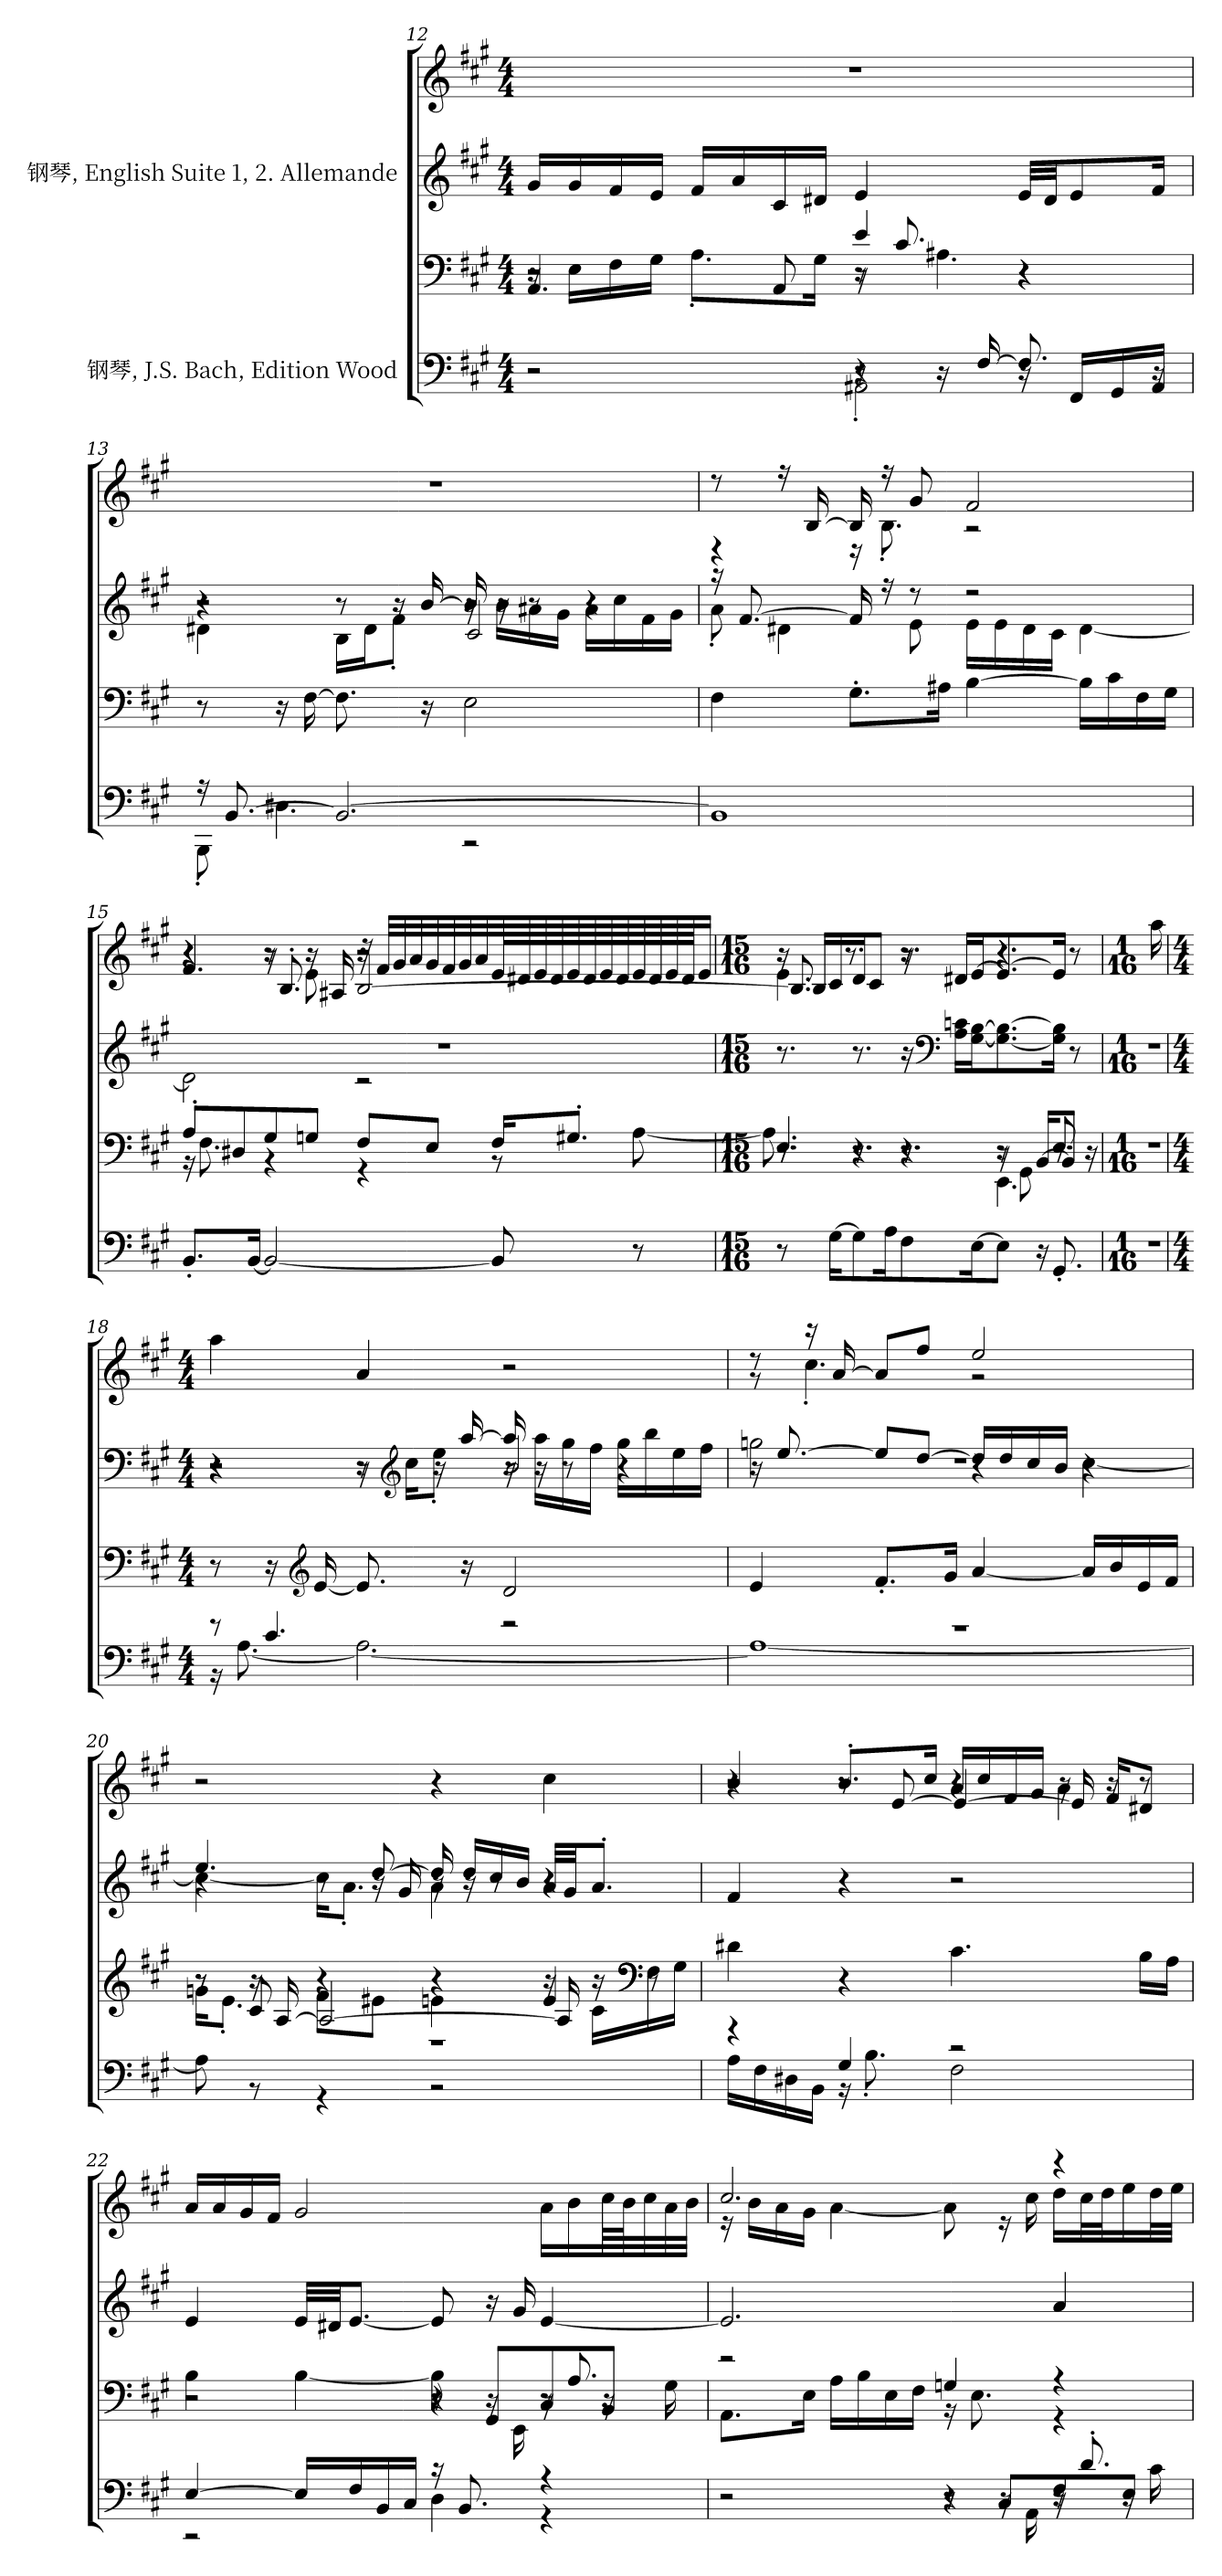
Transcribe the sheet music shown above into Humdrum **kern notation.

**kern	**kern	**kern	**kern
*part2	*part2	*part1	*part1
*staff4	*staff3	*staff2	*staff1
*I"钢琴, J.S. Bach, Edition Wood	*	*I"钢琴, English Suite 1, 2. Allemande	*
!!LO:LB:g=z
*clefF4	*clefF4	*clefG2	*clefG2
*k[f#c#g#]	*k[f#c#g#]	*k[f#c#g#]	*k[f#c#g#]
*M4/4	*M4/4	*M4/4	*M4/4
=12	=12	=12	=12
*^	*^	*	*
*	*^	*	*^	*	*
2r	2r	2r	2r	16r	4.AA/	16g#/LL	1r
.	.	.	.	16E\LL	.	16g#/	.
.	.	.	.	16F#\	.	16f#/	.
.	.	.	.	16G#\JJ	.	16e/JJ	.
.	.	.	.	8.A'\L	.	16f#/LL	.
.	.	.	.	.	.	16a/	.
.	.	.	.	.	8AA/	16c#/	.
.	.	.	.	16G#\Jk	.	16d#X/JJ	.
8r	2AA#X'\	4r	16r	8r	4e/	4e/	.
.	.	.	8.c#/	.	.	.	.
16r	.	.	.	4.A#X\	.	.	.
[16F#/	.	.	.	.	.	.	.
8.F#/]	.	16r	4r	.	4r	32e/LLL	.
.	.	.	.	.	.	32d#/JJ	.
.	.	16FF#/LL	.	.	.	8e/	.
.	.	16GG#/	.	.	.	.	.
16r	.	16AA#/JJ	.	.	.	16f#/Jk	.
*	*v	*v	*	*	*	*	*
*	*	*v	*v	*v	*	*
=13	=13	=13	=13	=13
*	*	*	*^	*
*	*	*	*	*^	*
16r	8BBB'\	8r	4r	4d#X\	2r	1r
[8.BB/	.	.	.	.	.	.
.	4.D#X\	16r	.	.	.	.
.	.	[16F#\	.	.	.	.
2.BB/_	.	8.F#\]	8r	16B\LL	.	.
.	.	.	.	16d#\J	.	.
.	.	.	16r	8f#'\J	.	.
.	.	16r	[16b/	.	.	.
.	2r	2E\	16b/]	16r	2c#/	.
.	.	.	16r	16b\LL	.	.
.	.	.	8r	16a#X\	.	.
.	.	.	.	16g#\JJ	.	.
.	.	.	4r	16a#\LL	.	.
.	.	.	.	16cc#\	.	.
.	.	.	.	16f#\	.	.
.	.	.	.	16g#\JJ	.	.
*v	*v	*	*	*v	*v	*
!!LO:LB:g=z
=14	=14	=14	=14	=14
*	*	*	*	*^
1BB]	4F#\	16r	8a'\	8r	4r
.	.	[8.f#/	.	.	.
.	.	.	4d#X\	16r	.
.	.	.	.	[16B/	.
.	8.G#'\L	16f#/]	.	16B/]	16r
.	.	16r	.	16r	8.B'\
.	.	8r	8e\	8g#/	.
.	16A#X\Jk	.	.	.	.
.	[4B\	2r	16e\LL	2f#/	2r
.	.	.	16e\	.	.
.	.	.	16d#\	.	.
.	.	.	16c#\JJ	.	.
.	16B\LL]	.	[4d#\	.	.
.	16c#\	.	.	.	.
.	16F#\	.	.	.	.
.	16G#\JJ	.	.	.	.
!!LO:PB:g=z
=15	=15	=15	=15	=15	=15
*	*^	*	*	*	*^
8.BB'/L	8A'/L	16r	1r	2d#\]	4.f#/	4r	4r
.	.	8.F#\	.	.	.	.	.
.	8D#X/	.	.	.	.	.	.
[16BB/Jk	.	.	.	.	.	.	.
2BB/_	8G#/	4r	.	.	.	8r	16r
.	.	.	.	.	.	.	8.B'/
.	8Gn/J	.	.	.	16r	8e\	.
.	.	.	.	.	16A#X/	.	.
.	8F#/L	4r	.	2r	32r	2r	[2B/
.	.	.	.	.	32f#/LLL	.	.
.	.	.	.	.	32g#/	.	.
.	.	.	.	.	32a/	.	.
.	8E/J	.	.	.	32g#/	.	.
.	.	.	.	.	32f#/	.	.
.	.	.	.	.	32g#/	.	.
.	.	.	.	.	32a/	.	.
8BB/]	16F#/KL	8r	.	.	64e/L	.	.
.	.	.	.	.	64d#X/	.	.
.	.	.	.	.	64e/	.	.
.	.	.	.	.	64d#/	.	.
.	8.G#X'/J	.	.	.	64e/	.	.
.	.	.	.	.	64d#/	.	.
.	.	.	.	.	64e/	.	.
.	.	.	.	.	64d#/	.	.
8r	.	[8A\	.	.	64e/	.	.
.	.	.	.	.	64d#/	.	.
.	.	.	.	.	64e/	.	.
.	.	.	.	.	64d#/JJ	.	.
.	.	.	.	.	16e/JJ	.	.
*	*v	*v	*	*	*	*	*
*	*	*v	*v	*	*	*
!!LO:LB:g=z	!!	!!
=16	=16	=16	=16	=16	=16
*M15/16	*M15/16	*M15/16	*M15/16	*	*
*	*^	*	*	*	*
*	*	*^	*	*	*	*
*	*	*	*^	*	*	*	*
8r	4.E/	8.A\]	8.r	8.r	8.r	16r	4.e\	8.B/]
.	.	.	.	.	.	16B/LL	.	.
[16G#\KL	.	.	.	.	.	16c#/	.	.
8G#\]	.	4.r	8.r	8.r	8.r	16d/J	.	8.r
.	.	.	.	.	.	8c#/J	.	.
16A\K	.	.	.	.	.	.	.	.
8F#\	4.r	.	8.r	8.r	16r	16r	8.r	8.r
*	*	*	*	*	*clefF4	*	*	*
.	.	.	.	.	16A\ 16cn\LL	16d#X/LL	.	.
[16E\K	.	.	.	.	[16G#\ [16B\J	[16e/J	.	.
8E\J]	.	4.EE\	8r	16r	8.G#\_ 8.B\_	8.e/_	4.r	4.r
.	.	.	.	8GG#\	.	.	.	.
16r	.	.	[16BB/KL	.	.	.	.	.
8.GG#'/	8.E'/	.	8BB/J]	8.r	16G#\] 16B\]Jk	16e/Jk]	.	.
.	.	.	.	.	8r	8r	.	.
.	.	.	16r	.	.	.	.	.
*	*v	*v	*v	*v	*	*v	*v	*v
=17	=17	=17	=17
*M1/16	*M1/16	*M1/16	*M1/16
16r	16r	16r	16aa\
!!LO:LB:g=z
=18	=18	=18	=18
*M4/4	*M4/4	*M4/4	*M4/4
*^	*	*^	*
*	*	*	*	*^	*
8r	16r	8r	4r	4r	2r	4aa\
.	[8.A\	.	.	.	.	.
4.c#/	.	16r	.	.	.	.
*	*	*clefG2	*	*	*	*
.	.	[16e/	.	.	.	.
.	2.A\_	8.e/]	8r	16r	.	4a/
*	*	*	*clefG2	*	*	*
.	.	.	.	16cc#\KL	.	.
.	.	.	16r	8ee'\J	.	.
.	.	16r	[16aa/	.	.	.
2r	.	2d/	16aa/]	16r	2b/	2r
.	.	.	16r	16aa\LL	.	.
.	.	.	8r	16gg#\	.	.
.	.	.	.	16ff#\JJ	.	.
.	.	.	4r	16gg#\LL	.	.
.	.	.	.	16bb\	.	.
.	.	.	.	16ee\	.	.
.	.	.	.	16ff#\JJ	.	.
=19	=19	=19	=19	=19	=19	=19
*	*	*	*	*	*	*^
1r	1A_	4e/	1r	2ggn\	16r	8r	8r
.	.	.	.	.	[8.ee/	.	.
.	.	.	.	.	.	16r	4.cc#'\
.	.	.	.	.	.	[16a/	.
.	.	8.f#'/L	.	.	8ee/L]	8a/L]	.
.	.	.	.	.	[8dd/J	8ff#/J	.
.	.	16g#/Jk	.	.	.	.	.
.	.	[4a/	.	4r	16dd/LL]	2ee/	2r
.	.	.	.	.	16dd/	.	.
.	.	.	.	.	16cc#/	.	.
.	.	.	.	.	16b/JJ	.	.
.	.	16a/LL]	.	[4cc#\	4r	.	.
.	.	16b/	.	.	.	.	.
.	.	16e/	.	.	.	.	.
.	.	16f#/JJ	.	.	.	.	.
*	*	*	*	*	*	*v	*v
!!LO:PB:g=z
=20	=20	=20	=20	=20	=20	=20
*	*	*^	*	*	*	*
*	*	*	*^	*	*	*	*
1r	8A\]	8r	16gn\KL	8r	4r	4cc#\_	4.ee/	2r
.	.	.	8.e'\J	.	.	.	.	.
.	8r	8c#/	.	16r	.	.	.	.
.	.	.	.	[16A/	.	.	.	.
.	4r	4r	8f#\L	2A/_	8r	16cc#\KL]	.	.
.	.	.	.	.	.	8.a'\J	.	.
.	.	.	8e#X\J	.	[8dd/	.	16r	.
.	.	.	.	.	.	.	16g#/	.
.	2r	4r	4en\	.	16dd/]	4a\	16r	4r
.	.	.	.	.	16r	.	16dd/LL	.
.	.	.	.	.	8r	.	16cc#/	.
.	.	.	.	.	.	.	16b/JJ	.
.	.	4e/	16r	16A/]	4r	4r	32a/LLL	4cc#\
.	.	.	.	.	.	.	32g#/JJ	.
.	.	.	16c#\LL	16r	.	.	8.a'/J	.
*	*	*clefF4	*	*	*	*	*	*
.	.	.	16F#\	8r	.	.	.	.
.	.	.	16G#\JJ	.	.	.	.	.
*	*	*v	*v	*v	*	*	*	*
*	*	*	*v	*v	*v	*
!!LO:LB:g=z
=21	=21	=21	=21	=21
*	*	*	*	*^
*	*	*	*	*	*^
4r	16A\LL	4d#X\	4f#/	4b/	2r	4r
.	16F#\	.	.	.	.	.
.	16D#X\	.	.	.	.	.
.	16BB\JJ	.	.	.	.	.
4G#/	16r	4r	4r	8.b'/L	.	8r
.	8.B'\	.	.	.	.	.
.	.	.	.	.	.	[8e/
.	.	.	.	16cc#/Jk	.	.
2r	2F#\	4.c#\	2r	16a/LL	4r	4e/_
.	.	.	.	16cc#/	.	.
.	.	.	.	16f#/	.	.
.	.	.	.	16g#/JJ	.	.
.	.	.	.	16r	4a\	16e/]
.	.	.	.	16f#/KL	.	16r
.	.	16B\LL	.	8d#X/J	.	8r
.	.	16A\JJ	.	.	.	.
*	*	*	*	*v	*v	*v
=22	=22	=22	=22	=22
*	*	*^	*	*
*	*	*	*^	*	*
[4E/	2r	2r	4B\	2r	4e/	16a/LL
.	.	.	.	.	.	16a/
.	.	.	.	.	.	16g#/
.	.	.	.	.	.	16f#/JJ
16E/LL]	.	.	[4B\	.	32e/LLL	2g#/
.	.	.	.	.	32d#X/JJ	.
16F#/	.	.	.	.	[8.e/J	.
16BB/	.	.	.	.	.	.
16C#/JJ	.	.	.	.	.	.
16r	4D\	4r	8B\]	8r	8e/]	.
8.BB/	.	.	.	.	.	.
.	.	.	16r	8GG#/L	16r	.
.	.	.	16EE\	.	16g#/	.
4r	4r	16r	8r	8C#/	[4e/	16a\LL
.	.	8.A'/	.	.	.	16b\
.	.	.	16r	8BB/J	.	64cc#\LL
.	.	.	.	.	.	64b\J
.	.	.	.	.	.	32cc#\
.	.	.	16G#\	.	.	32a\
.	.	.	.	.	.	32b\JJJ
*	*	*	*v	*v	*	*
!!LO:LB:g=z
=23	=23	=23	=23	=23	=23
*	*^	*	*	*	*^
2r	2r	2r	2r	8.AA\L	2.e/]	2.cc#/	16r
.	.	.	.	.	.	.	16b\LL
.	.	.	.	.	.	.	16a\
.	.	.	.	16E\Jk	.	.	16g#\JJ
.	.	.	.	16A\LL	.	.	[4a\
.	.	.	.	16B\	.	.	.
.	.	.	.	16E\	.	.	.
.	.	.	.	16F#\JJ	.	.	.
4r	8r	8r	4Gn/	16r	.	.	8a\]
.	.	.	.	8.E\	.	.	.
.	16r	8C#/L	.	.	.	.	16r
.	16AA\	.	.	.	.	.	16cc#\
16r	8r	8F#/	4r	4r	4a/	4r	16dd\LL
8.d'/	.	.	.	.	.	.	32cc#\L
.	.	.	.	.	.	.	32dd\J
.	16r	8E/J	.	.	.	.	16ee\
.	16c#\	.	.	.	.	.	32dd\L
.	.	.	.	.	.	.	32ee\JJJ
*v	*v	*v	*	*	*	*v	*v
*	*v	*v	*	*
=	=	=	=
*-	*-	*-	*-
